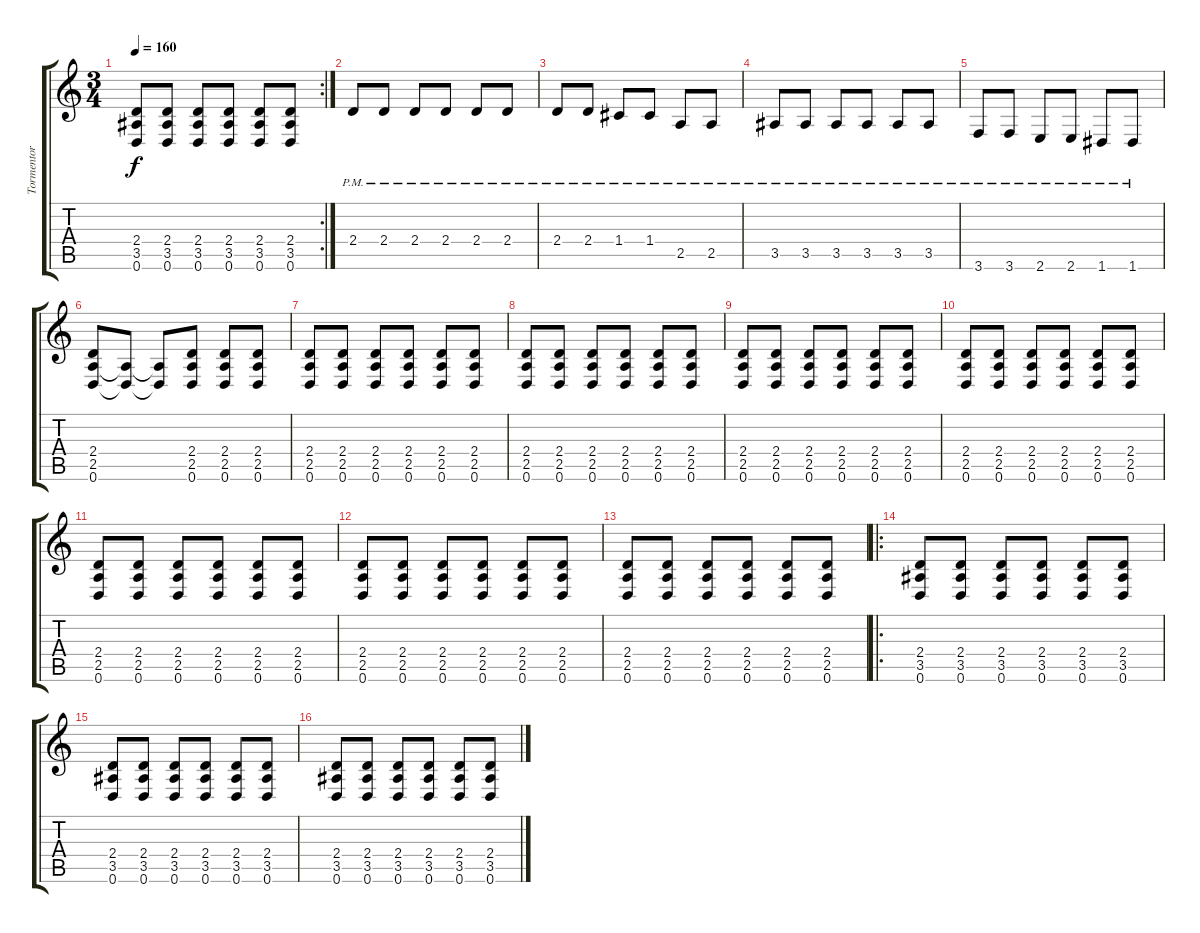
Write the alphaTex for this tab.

\track ("Tormentor" "Tormentor") {instrument distortionguitar}
\staff {score tabs}
\tuning (D4 A3 F3 C3 G2 D2) {hide}
\rc 2
\ts (3 4)
\tempo 160
\clef g2
\ks c
(2.4 3.5 0.6).8{dy f} (2.4 3.5 0.6).8 (2.4 3.5 0.6).8 (2.4 3.5 0.6).8 (2.4 3.5 0.6).8 (2.4 3.5 0.6).8 |
2.4{pm}.8 2.4{pm}.8 2.4{pm}.8 2.4{pm}.8 2.4{pm}.8 2.4{pm}.8 |
2.4{pm}.8 2.4{pm}.8 1.4{pm}.8 1.4{pm}.8 2.5{pm}.8 2.5{pm}.8 |
3.5{pm}.8 3.5{pm}.8 3.5{pm}.8 3.5{pm}.8 3.5{pm}.8 3.5{pm}.8 |
3.6{pm}.8 3.6{pm}.8 2.6{pm}.8 2.6{pm}.8 1.6{pm}.8 1.6{pm}.8 |
(2.4 2.5 0.6).8 (2.5{t} 0.6{t}).8 (2.5{t} 0.6{t}).8 (2.4 2.5 0.6).8 (2.4 2.5 0.6).8 (2.4 2.5 0.6).8 |
(2.4 2.5 0.6).8 (2.4 2.5 0.6).8 (2.4 2.5 0.6).8 (2.4 2.5 0.6).8 (2.4 2.5 0.6).8 (2.4 2.5 0.6).8 |
(2.4 2.5 0.6).8 (2.4 2.5 0.6).8 (2.4 2.5 0.6).8 (2.4 2.5 0.6).8 (2.4 2.5 0.6).8 (2.4 2.5 0.6).8 |
(2.4 2.5 0.6).8 (2.4 2.5 0.6).8 (2.4 2.5 0.6).8 (2.4 2.5 0.6).8 (2.4 2.5 0.6).8 (2.4 2.5 0.6).8 |
(2.4 2.5 0.6).8 (2.4 2.5 0.6).8 (2.4 2.5 0.6).8 (2.4 2.5 0.6).8 (2.4 2.5 0.6).8 (2.4 2.5 0.6).8 |
(2.4 2.5 0.6).8 (2.4 2.5 0.6).8 (2.4 2.5 0.6).8 (2.4 2.5 0.6).8 (2.4 2.5 0.6).8 (2.4 2.5 0.6).8 |
(2.4 2.5 0.6).8 (2.4 2.5 0.6).8 (2.4 2.5 0.6).8 (2.4 2.5 0.6).8 (2.4 2.5 0.6).8 (2.4 2.5 0.6).8 |
(2.4 2.5 0.6).8 (2.4 2.5 0.6).8 (2.4 2.5 0.6).8 (2.4 2.5 0.6).8 (2.4 2.5 0.6).8 (2.4 2.5 0.6).8 |
\ro
(2.4 3.5 0.6).8 (2.4 3.5 0.6).8 (2.4 3.5 0.6).8 (2.4 3.5 0.6).8 (2.4 3.5 0.6).8 (2.4 3.5 0.6).8 |
(2.4 3.5 0.6).8 (2.4 3.5 0.6).8 (2.4 3.5 0.6).8 (2.4 3.5 0.6).8 (2.4 3.5 0.6).8 (2.4 3.5 0.6).8 |
(2.4 3.5 0.6).8 (2.4 3.5 0.6).8 (2.4 3.5 0.6).8 (2.4 3.5 0.6).8 (2.4 3.5 0.6).8 (2.4 3.5 0.6).8
